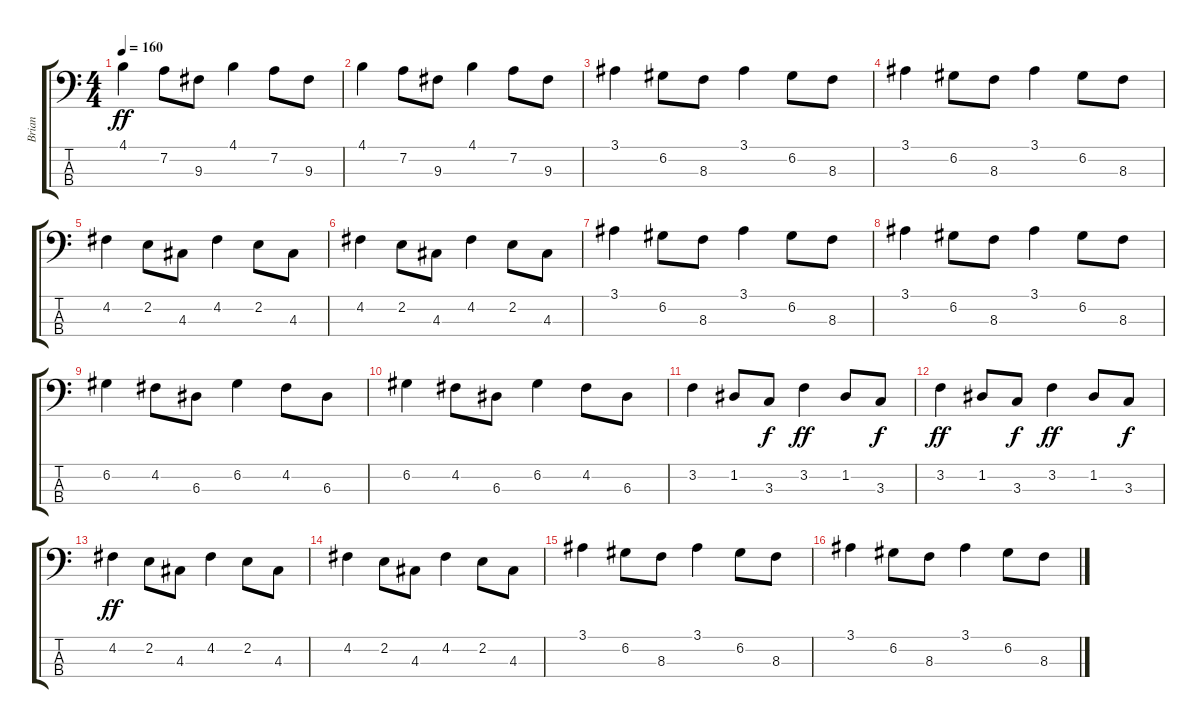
\track ("Brian" "Brian") {instrument electricbassfinger}
\staff {score tabs}
\tuning (G2 D2 A1 E1) {hide}
\ts (4 4)
\tempo 160
\clef f4
\ks c
4.1.4{dy ff} 7.2.8 9.3.8 4.1.4 7.2.8 9.3.8 |
4.1.4 7.2.8 9.3.8 4.1.4 7.2.8 9.3.8 |
3.1.4 6.2.8 8.3.8 3.1.4 6.2.8 8.3.8 |
3.1.4 6.2.8 8.3.8 3.1.4 6.2.8 8.3.8 |
4.2.4 2.2.8 4.3.8 4.2.4 2.2.8 4.3.8 |
4.2.4 2.2.8 4.3.8 4.2.4 2.2.8 4.3.8 |
3.1.4 6.2.8 8.3.8 3.1.4 6.2.8 8.3.8 |
3.1.4 6.2.8 8.3.8 3.1.4 6.2.8 8.3.8 |
6.2.4 4.2.8 6.3.8 6.2.4 4.2.8 6.3.8 |
6.2.4 4.2.8 6.3.8 6.2.4 4.2.8 6.3.8 |
3.2.4 1.2.8 3.3.8{dy f} 3.2.4{dy ff} 1.2.8 3.3.8{dy f} |
3.2.4{dy ff} 1.2.8 3.3.8{dy f} 3.2.4{dy ff} 1.2.8 3.3.8{dy f} |
4.2.4{dy ff} 2.2.8 4.3.8 4.2.4 2.2.8 4.3.8 |
4.2.4 2.2.8 4.3.8 4.2.4 2.2.8 4.3.8 |
3.1.4 6.2.8 8.3.8 3.1.4 6.2.8 8.3.8 |
3.1.4 6.2.8 8.3.8 3.1.4 6.2.8 8.3.8
